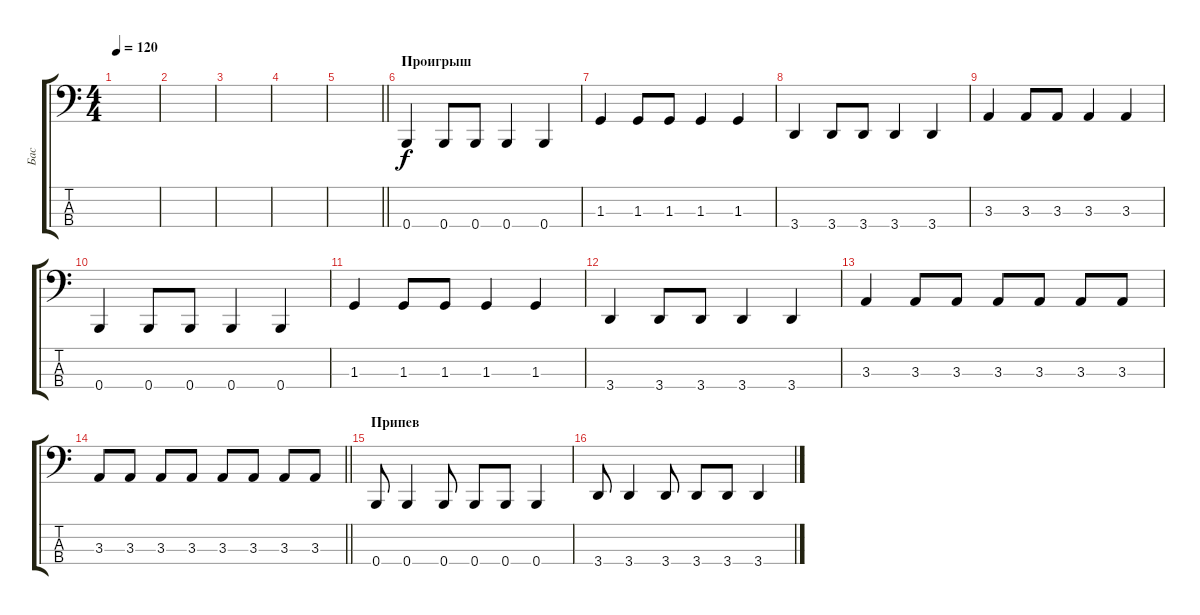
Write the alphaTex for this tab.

\track ("Бас" "Бас") {instrument electricbasspick}
\staff {score tabs}
\tuning (E2 B1 Gb1 B0) {hide}
\ts (4 4)
\tempo 120
\clef f4
\ks c
|
|
|
|
\barLineRight lightlight
|
\section ("" "Проигрыш")
0.4.4 0.4.8 0.4.8 0.4.4 0.4.4 |
1.3.4 1.3.8 1.3.8 1.3.4 1.3.4 |
3.4.4 3.4.8 3.4.8 3.4.4 3.4.4 |
3.3.4 3.3.8 3.3.8 3.3.4 3.3.4 |
0.4.4 0.4.8 0.4.8 0.4.4 0.4.4 |
1.3.4 1.3.8 1.3.8 1.3.4 1.3.4 |
3.4.4 3.4.8 3.4.8 3.4.4 3.4.4 |
3.3.4 3.3.8 3.3.8 3.3.8 3.3.8 3.3.8 3.3.8 |
\barLineRight lightlight
3.3.8 3.3.8 3.3.8 3.3.8 3.3.8 3.3.8 3.3.8 3.3.8 |
\section ("" "Припев")
0.4.8 0.4.4 0.4.8 0.4.8 0.4.8 0.4.4 |
3.4.8 3.4.4 3.4.8 3.4.8 3.4.8 3.4.4
